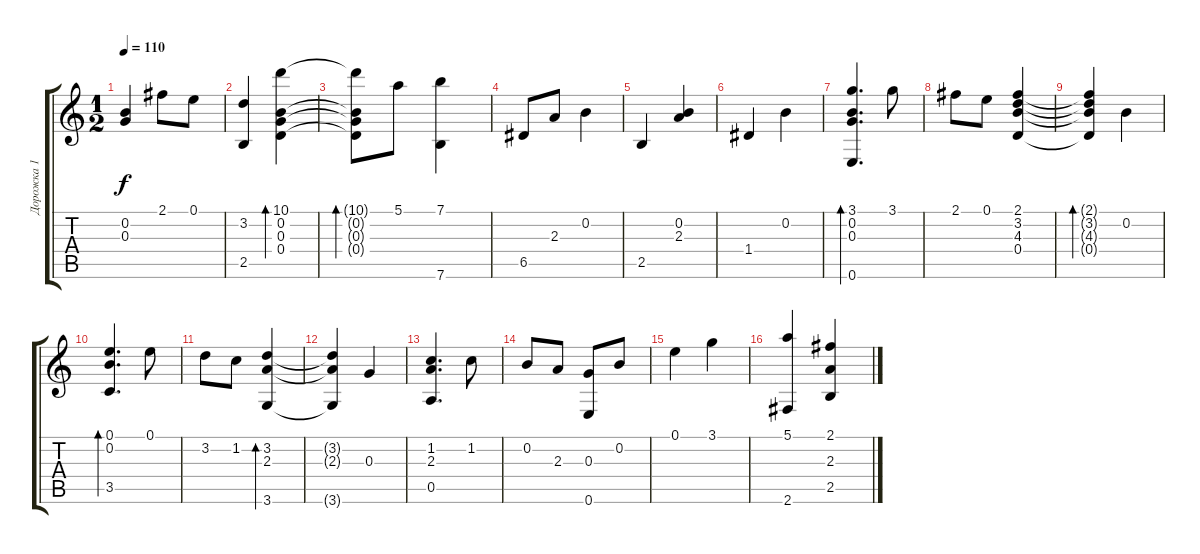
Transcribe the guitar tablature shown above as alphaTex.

\track ("Дорожка 1" "Дорожка 1") {instrument acousticguitarsteel}
\staff {score tabs}
\tuning (E4 B3 G3 D3 A2 E2) {hide}
\ts (1 2)
\tempo 110
\clef g2
\ks c
(0.2 0.3).4{dy f} 2.1.8 0.1.8 |
(3.2 2.5).4 (10.1 0.2 0.3 0.4).4{bd 240} |
(10.1{t} 0.2{t} 0.3{t} 0.4{t}).8{bd 480} 5.1.8 (7.1 7.6).4 |
6.5.8 2.3.8 0.2.4 |
2.5.4 (0.2 2.3).4 |
1.4.4 0.2.4 |
(3.1 0.2 0.3 0.6).4{d bd 240} 3.1.8 |
2.1.8 0.1.8 (2.1 3.2 4.3 0.4).4 |
(2.1{t} 3.2{t} 4.3{t} 0.4{t}).4{bd 240} 0.2.4 |
(0.1 0.2 3.5).4{d bd 480} 0.1.8 |
3.2.8 1.2.8 (3.2 2.3 3.6).4{bd 480} |
(3.2{t} 2.3{t} 3.6{t}).4 0.3.4 |
(1.2 2.3 0.5).4{d} 1.2.8 |
0.2.8 2.3.8 (0.3 0.6).8 0.2.8 |
0.1.4 3.1.4 |
(5.1 2.6).4 (2.1 2.3 2.5).4
